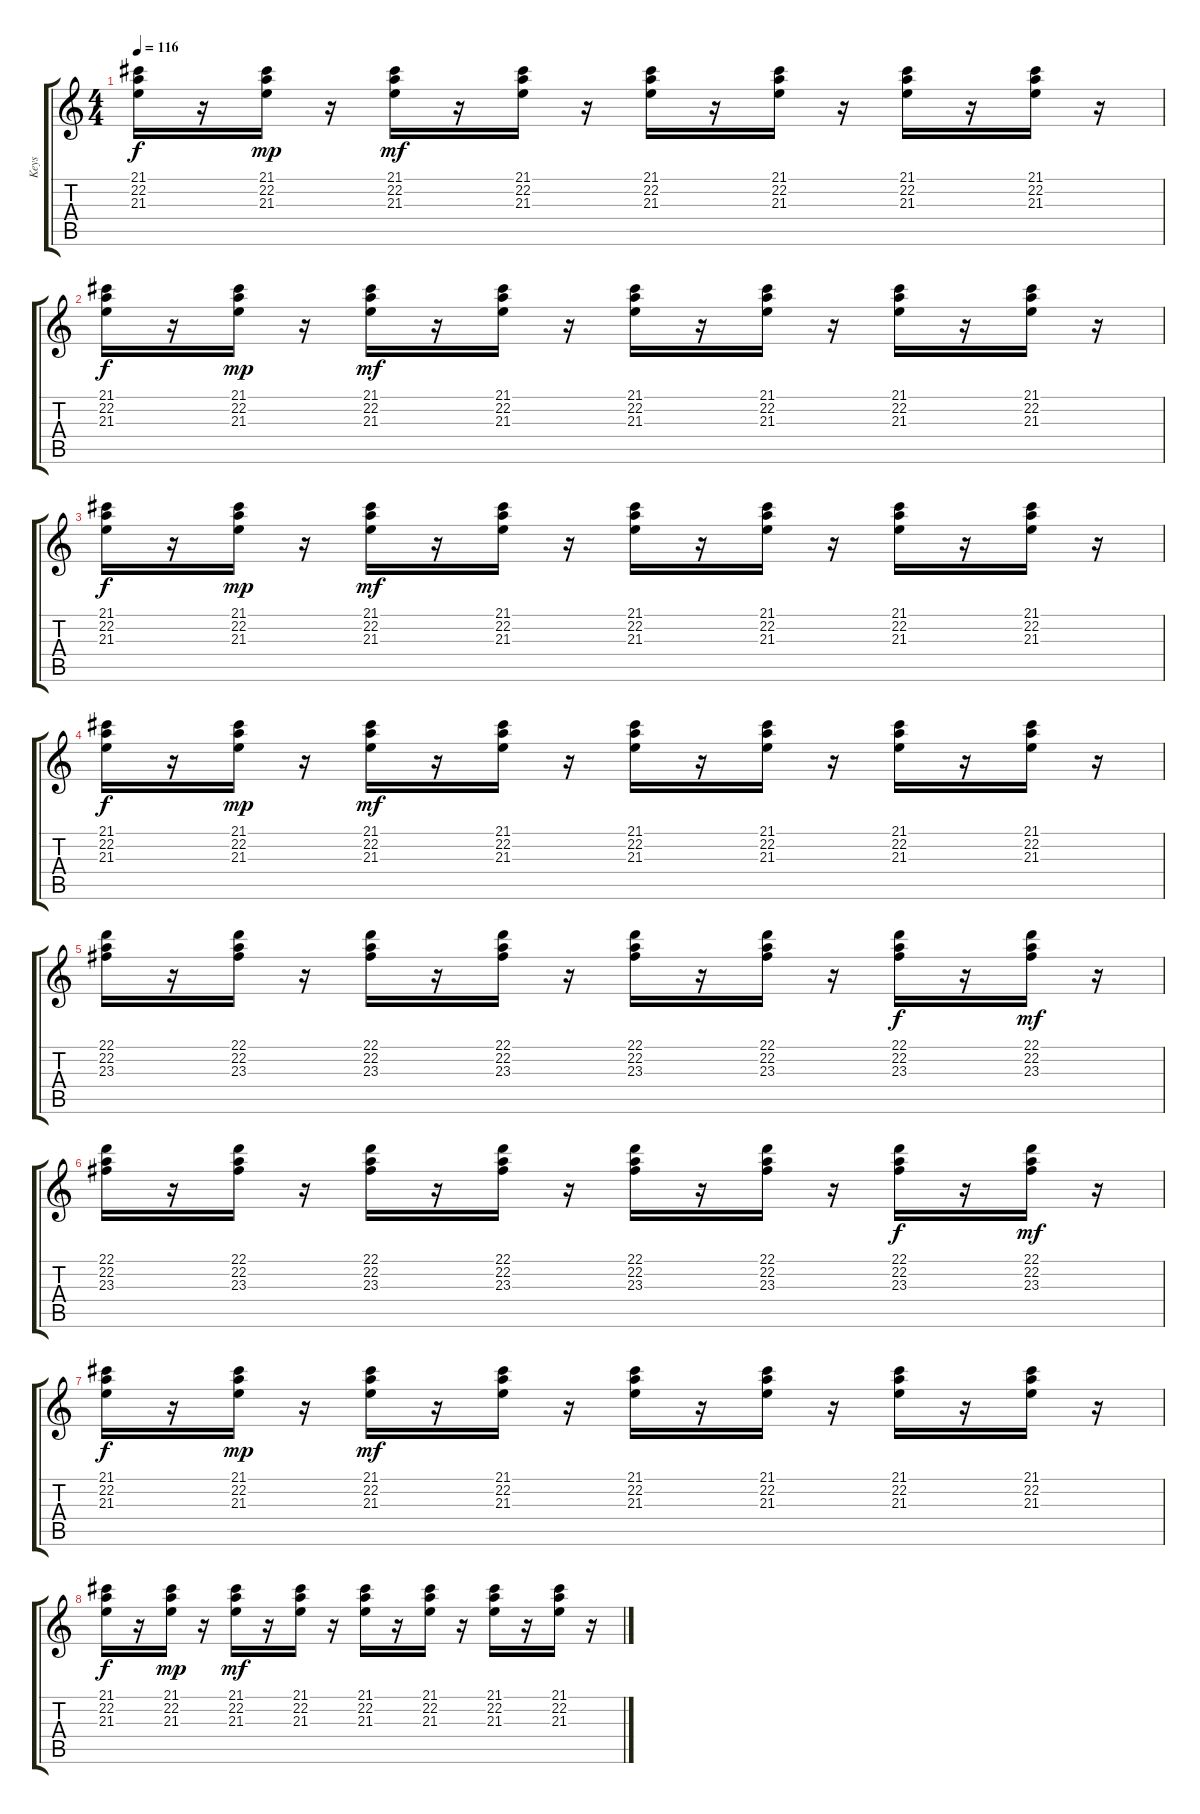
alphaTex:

\track ("Keys" "Keys") {instrument brightacousticpiano}
\staff {score tabs}
\tuning (E4 B3 G3 D3 A2 E2) {hide}
\ts (4 4)
\tempo 116
\clef g2
\ks c
(21.1 22.2 21.3).16{dy f} r.16 (21.1 22.2 21.3).16{dy mp} r.16 (21.1 22.2 21.3).16{dy mf} r.16 (21.1 22.2 21.3).16 r.16 (21.1 22.2 21.3).16 r.16 (21.1 22.2 21.3).16 r.16 (21.1 22.2 21.3).16 r.16 (21.1 22.2 21.3).16 r.16 |
(21.1 22.2 21.3).16{dy f} r.16 (21.1 22.2 21.3).16{dy mp} r.16 (21.1 22.2 21.3).16{dy mf} r.16 (21.1 22.2 21.3).16 r.16 (21.1 22.2 21.3).16 r.16 (21.1 22.2 21.3).16 r.16 (21.1 22.2 21.3).16 r.16 (21.1 22.2 21.3).16 r.16 |
(21.1 22.2 21.3).16{dy f} r.16 (21.1 22.2 21.3).16{dy mp} r.16 (21.1 22.2 21.3).16{dy mf} r.16 (21.1 22.2 21.3).16 r.16 (21.1 22.2 21.3).16 r.16 (21.1 22.2 21.3).16 r.16 (21.1 22.2 21.3).16 r.16 (21.1 22.2 21.3).16 r.16 |
(21.1 22.2 21.3).16{dy f} r.16 (21.1 22.2 21.3).16{dy mp} r.16 (21.1 22.2 21.3).16{dy mf} r.16 (21.1 22.2 21.3).16 r.16 (21.1 22.2 21.3).16 r.16 (21.1 22.2 21.3).16 r.16 (21.1 22.2 21.3).16 r.16 (21.1 22.2 21.3).16 r.16 |
(22.1 22.2 23.3).16 r.16 (22.1 22.2 23.3).16 r.16 (22.1 22.2 23.3).16 r.16 (22.1 22.2 23.3).16 r.16 (22.1 22.2 23.3).16 r.16 (22.1 22.2 23.3).16 r.16 (22.1 22.2 23.3).16{dy f} r.16 (22.1 22.2 23.3).16{dy mf} r.16 |
(22.1 22.2 23.3).16 r.16 (22.1 22.2 23.3).16 r.16 (22.1 22.2 23.3).16 r.16 (22.1 22.2 23.3).16 r.16 (22.1 22.2 23.3).16 r.16 (22.1 22.2 23.3).16 r.16 (22.1 22.2 23.3).16{dy f} r.16 (22.1 22.2 23.3).16{dy mf} r.16 |
(21.1 22.2 21.3).16{dy f} r.16 (21.1 22.2 21.3).16{dy mp} r.16 (21.1 22.2 21.3).16{dy mf} r.16 (21.1 22.2 21.3).16 r.16 (21.1 22.2 21.3).16 r.16 (21.1 22.2 21.3).16 r.16 (21.1 22.2 21.3).16 r.16 (21.1 22.2 21.3).16 r.16 |
(21.1 22.2 21.3).16{dy f} r.16 (21.1 22.2 21.3).16{dy mp} r.16 (21.1 22.2 21.3).16{dy mf} r.16 (21.1 22.2 21.3).16 r.16 (21.1 22.2 21.3).16 r.16 (21.1 22.2 21.3).16 r.16 (21.1 22.2 21.3).16 r.16 (21.1 22.2 21.3).16 r.16
